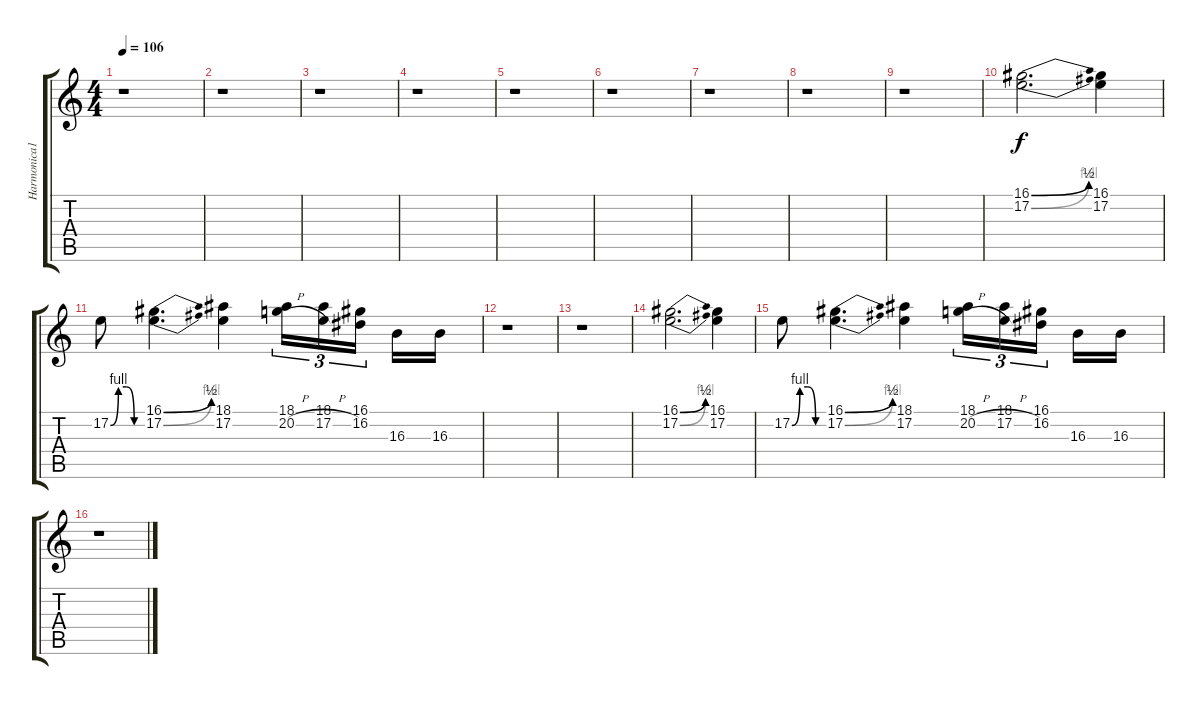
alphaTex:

\track ("Harmonica1" "Harmonica1") {instrument harmonica}
\staff {score tabs}
\tuning (E4 B3 G3 D3 A2 E2) {hide}
\ts (4 4)
\tempo 106
\clef g2
\ks c
r.1{dy f} |
r.1 |
r.1 |
r.1 |
r.1 |
r.1 |
r.1 |
r.1 |
r.1 |
(16.1{be (bend 0 0 60 2)} 17.2{be (bend 0 0 60 4)}).2{d} (16.1 17.2).4 |
17.2{be (custom 0 0 15 4 30 4 45 0 60 0)}.8 (16.1{be (bend 0 0 60 2)} 17.2{be (bend 0 0 60 4)}).4{d} (18.1 17.2).4 (18.1 20.2{h}).16{tu (3 2)} (18.1 17.2{h}).16{tu (3 2)} (16.1 16.2).16{tu (3 2)} 16.3.16 16.3.16 |
r.1 |
r.1 |
(16.1{be (bend 0 0 60 2)} 17.2{be (bend 0 0 60 4)}).2{d} (16.1 17.2).4 |
17.2{be (custom 0 0 15 4 30 4 45 0 60 0)}.8 (16.1{be (bend 0 0 60 2)} 17.2{be (bend 0 0 60 4)}).4{d} (18.1 17.2).4 (18.1 20.2{h}).16{tu (3 2)} (18.1 17.2{h}).16{tu (3 2)} (16.1 16.2).16{tu (3 2)} 16.3.16 16.3.16 |
r.1
